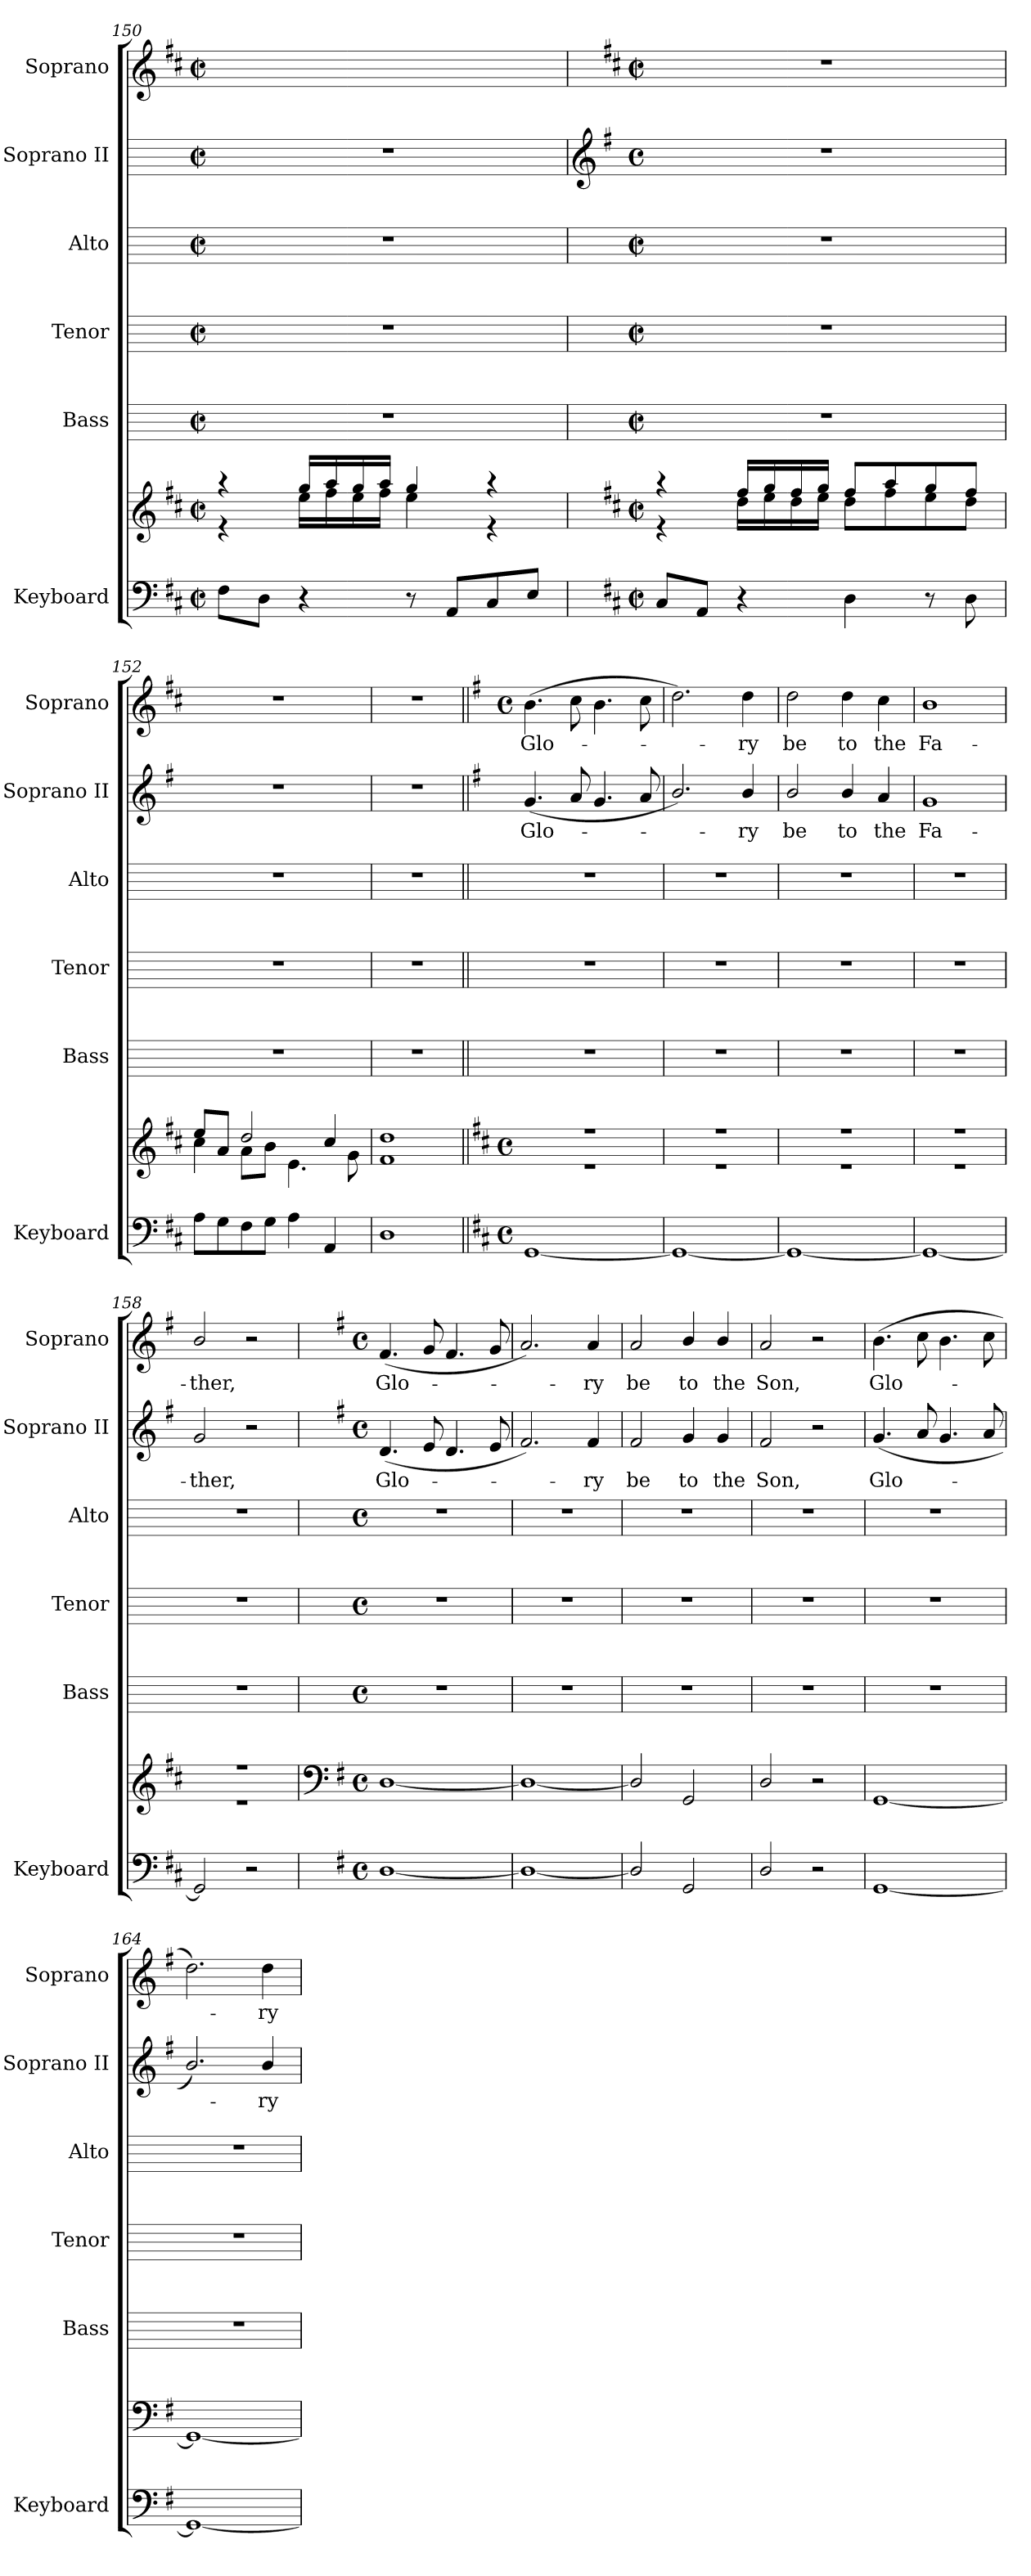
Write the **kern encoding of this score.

**kern	**kern	**kern	**kern	**kern	**kern	**text	**kern	**text
*part6	*part6	*part5	*part4	*part3	*part2	*part2	*part1	*part1
*staff7	*staff6	*staff5	*staff4	*staff3	*staff2	*staff2	*staff1	*staff1
*I"Keyboard	*	*I"Bass	*I"Tenor	*I"Alto	*I"Soprano II	*	*I"Soprano	*
*I'Keyboard	*	*I'Bass	*I'Tenor	*I'Alto	*I'Soprano II	*	*I'Soprano	*
*clefF4	*clefG2	*	*	*	*	*	*clefG2	*
*k[f#c#]	*k[f#c#]	*	*	*	*	*	*k[f#c#]	*
*D:	*D:	*	*	*	*	*	*D:	*
*M2/2	*M2/2	*M2/2	*M2/2	*M2/2	*M2/2	*	*M2/2	*
*met(c|)	*met(c|)	*met(c|)	*met(c|)	*met(c|)	*met(c|)	*	*met(c|)	*
=150	=150	=150	=150	=150	=150	=150	=150	=150
*	*^	*	*	*	*	*	*	*
8F#L	4r	4r	1r	1r	1r	1r	.	1ryy	.
8DJ	.	.	.	.	.	.	.	.	.
4r	16gg/LL	16ee\LL	.	.	.	.	.	.	.
.	16aa/	16ff#\	.	.	.	.	.	.	.
.	16gg/	16ee\	.	.	.	.	.	.	.
.	16aa/JJ	16ff#\JJ	.	.	.	.	.	.	.
8r	4gg/	4ee\	.	.	.	.	.	.	.
8AAL	.	.	.	.	.	.	.	.	.
8C#	4r	4r	.	.	.	.	.	.	.
8EJ	.	.	.	.	.	.	.	.	.
!!LO:LB:g=z
=151	=151	=151	=151	=151	=151	=151	=151	=151	=151
*	*	*	*	*	*	*clefG2	*	*	*
*	*	*	*	*	*	*k[f#]	*	*	*
*	*	*	*	*	*	*G:	*	*	*
*M2/2	*M2/2	*	*M2/2	*M2/2	*M2/2	*M4/4	*	*M2/2	*
*met(c|)	*met(c|)	*	*met(c|)	*met(c|)	*met(c|)	*met(c)	*	*met(c|)	*
8C#L	4r	4r	1r	1r	1r	1r	.	1r	.
8AAJ	.	.	.	.	.	.	.	.	.
4r	16ff#/LL	16dd\LL	.	.	.	.	.	.	.
.	16gg/	16ee\	.	.	.	.	.	.	.
.	16ff#/	16dd\	.	.	.	.	.	.	.
.	16gg/JJ	16ee\JJ	.	.	.	.	.	.	.
4D	8ff#/L	8dd\L	.	.	.	.	.	.	.
.	8aa/	8ff#\	.	.	.	.	.	.	.
8r	8gg/	8ee\	.	.	.	.	.	.	.
8D	8ff#/J	8dd\J	.	.	.	.	.	.	.
=152	=152	=152	=152	=152	=152	=152	=152	=152	=152
8AL	8ee/L	4cc#\	1r	1r	1r	1r	.	1r	.
8G	8a/J	.	.	.	.	.	.	.	.
8F#	2dd/	8a\L	.	.	.	.	.	.	.
8GJ	.	8b\J	.	.	.	.	.	.	.
4A	.	4.e\	.	.	.	.	.	.	.
4AA	4cc#/	.	.	.	.	.	.	.	.
.	.	8g\	.	.	.	.	.	.	.
=153	=153	=153	=153	=153	=153	=153	=153	=153	=153
1D	1dd/	1f#\	1r	1r	1r	1r	.	1r	.
=154||	=154||	=154||	=154||	=154||	=154||	=154||	=154||	=154||	=154||
*	*	*	*	*	*	*	*	*k[f#]	*
*	*	*	*	*	*	*	*	*G:	*
*M4/4	*M4/4	*	*	*	*	*	*	*M4/4	*
*met(c)	*met(c)	*	*	*	*	*	*	*met(c)	*
!	!	!	!	!	!	!	!LO:LY:b	!	!LO:LY:b
[1GG	1r	1r	1r	1r	1r	(<4.g	Glo-	(>4.b	Glo-
.	.	.	.	.	.	8a	.	8cc	.
.	.	.	.	.	.	4.g	.	4.b	.
.	.	.	.	.	.	8a	.	8cc	.
=155	=155	=155	=155	=155	=155	=155	=155	=155	=155
1GG_	1r	1r	1r	1r	1r	2.b/)	.	2.dd)	.
!	!	!	!	!	!	!	!LO:LY:b	!	!LO:LY:b
.	.	.	.	.	.	4b/	ry	4dd	ry
=156	=156	=156	=156	=156	=156	=156	=156	=156	=156
!	!	!	!	!	!	!	!LO:LY:b	!	!LO:LY:b
1GG_	1r	1r	1r	1r	1r	2b/	be	2dd	be
!	!	!	!	!	!	!	!LO:LY:b	!	!LO:LY:b
.	.	.	.	.	.	4b/	to	4dd	to
!	!	!	!	!	!	!	!LO:LY:b	!	!LO:LY:b
.	.	.	.	.	.	4a	the	4cc	the
=157	=157	=157	=157	=157	=157	=157	=157	=157	=157
!	!	!	!	!	!	!	!LO:LY:b	!	!LO:LY:b
1GG_	1r	1r	1r	1r	1r	1g	Fa-	1b	Fa-
=158	=158	=158	=158	=158	=158	=158	=158	=158	=158
!	!	!	!	!	!	!	!LO:LY:b	!	!LO:LY:b
2GG]	1r	1r	1r	1r	1r	2g	-ther,	2b/	-ther,
2r	.	.	.	.	.	2r	.	2r	.
*	*v	*v	*	*	*	*	*	*	*
!!LO:LB:g=z
=159	=159	=159	=159	=159	=159	=159	=159	=159
*	*clefF4	*	*	*	*	*	*	*
*k[f#]	*k[f#]	*	*	*	*	*	*	*
*G:	*G:	*	*	*	*	*	*	*
*M4/4	*M4/4	*M4/4	*M4/4	*M4/4	*M4/4	*	*M4/4	*
*met(c)	*met(c)	*met(c)	*met(c)	*met(c)	*met(c)	*	*met(c)	*
!	!	!	!	!	!	!LO:LY:b	!	!LO:LY:b
[1D/	[1D/	1r	1r	1r	(<4.d	Glo-	(<4.f#	Glo-
.	.	.	.	.	8e	.	8g	.
.	.	.	.	.	4.d	.	4.f#	.
.	.	.	.	.	8e	.	8g	.
=160	=160	=160	=160	=160	=160	=160	=160	=160
1D/_	1D/_	1r	1r	1r	2.f#)	.	2.a)	.
!	!	!	!	!	!	!LO:LY:b	!	!LO:LY:b
.	.	.	.	.	4f#	ry	4a	ry
=161	=161	=161	=161	=161	=161	=161	=161	=161
!	!	!	!	!	!	!LO:LY:b	!	!LO:LY:b
2D/]	2D/]	1r	1r	1r	2f#	be	2a	be
!	!	!	!	!	!	!LO:LY:b	!	!LO:LY:b
2GG	2GG	.	.	.	4g	to	4b/	to
!	!	!	!	!	!	!LO:LY:b	!	!LO:LY:b
.	.	.	.	.	4g	the	4b/	the
=162	=162	=162	=162	=162	=162	=162	=162	=162
!	!	!	!	!	!	!LO:LY:b	!	!LO:LY:b
2D/	2D/	1r	1r	1r	2f#	Son,	2a	Son,
2r	2r	.	.	.	2r	.	2r	.
=163	=163	=163	=163	=163	=163	=163	=163	=163
!	!	!	!	!	!	!LO:LY:b	!	!LO:LY:b
[1GG	[1GG	1r	1r	1r	(<4.g	Glo-	(>4.b	Glo-
.	.	.	.	.	8a	.	8cc	.
.	.	.	.	.	4.g	.	4.b	.
.	.	.	.	.	8a	.	8cc	.
=164	=164	=164	=164	=164	=164	=164	=164	=164
1GG_	1GG_	1r	1r	1r	2.b/)	.	2.dd)	.
!	!	!	!	!	!	!LO:LY:b	!	!LO:LY:b
.	.	.	.	.	4b/	ry	4dd	ry
=	=	=	=	=	=	=	=	=
*-	*-	*-	*-	*-	*-	*-	*-	*-
